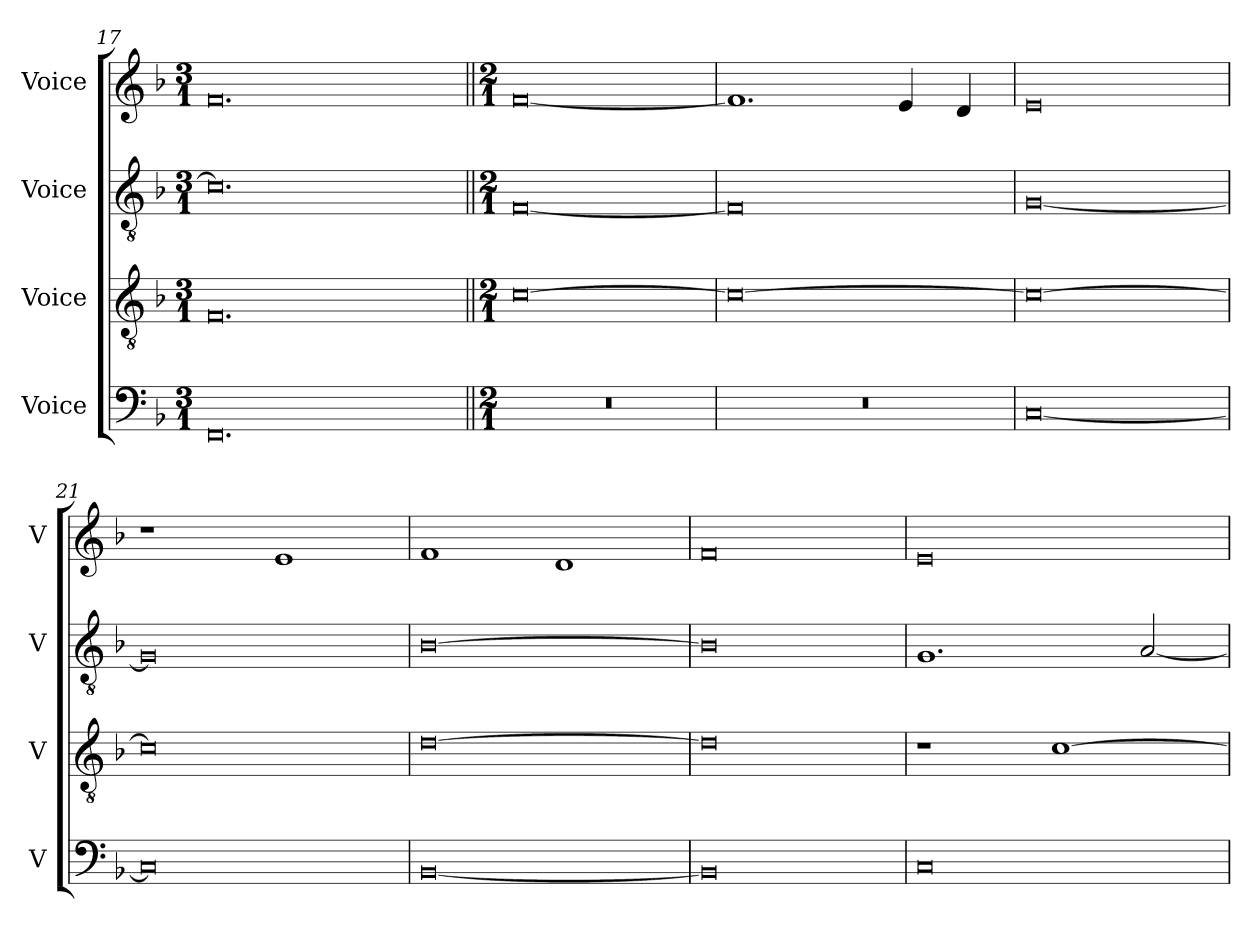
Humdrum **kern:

**kern	**kern	**kern	**kern
*part4	*part3	*part2	*part1
*staff4	*staff3	*staff2	*staff1
*I"Voice	*I"Voice	*I"Voice	*I"Voice
*I'V	*I'V	*I'V	*I'V
*clefF4	*clefGv2	*clefGv2	*clefG2
*k[b-]	*k[b-]	*k[b-]	*k[b-]
*M3/1	*M3/1	*M3/1	*M3/1
=17	=17	=17	=17
0.FF	0.F	0.c]	0.f
!!LO:PB:g=z
=18||	=18||	=18||	=18||
*M2/1	*M2/1	*M2/1	*M2/1
0r	[0c	[0F	[0f
=19	=19	=19	=19
0r	0c_	0F]	1.f]
.	.	.	4e/
.	.	.	4d/
=20	=20	=20	=20
[0C	0c_	[0G	0e
=21	=21	=21	=21
0C]	0c]	0G]	1r
.	.	.	1e
=22	=22	=22	=22
[0BB-	[0d	[0B-	1f
.	.	.	1d
!!LO:LB:g=z
=23	=23	=23	=23
0BB-]	0d]	0B-]	0f
=24	=24	=24	=24
0C	1r	1.G	0e
.	[1c	.	.
.	.	[2A/	.
=	=	=	=
*-	*-	*-	*-
